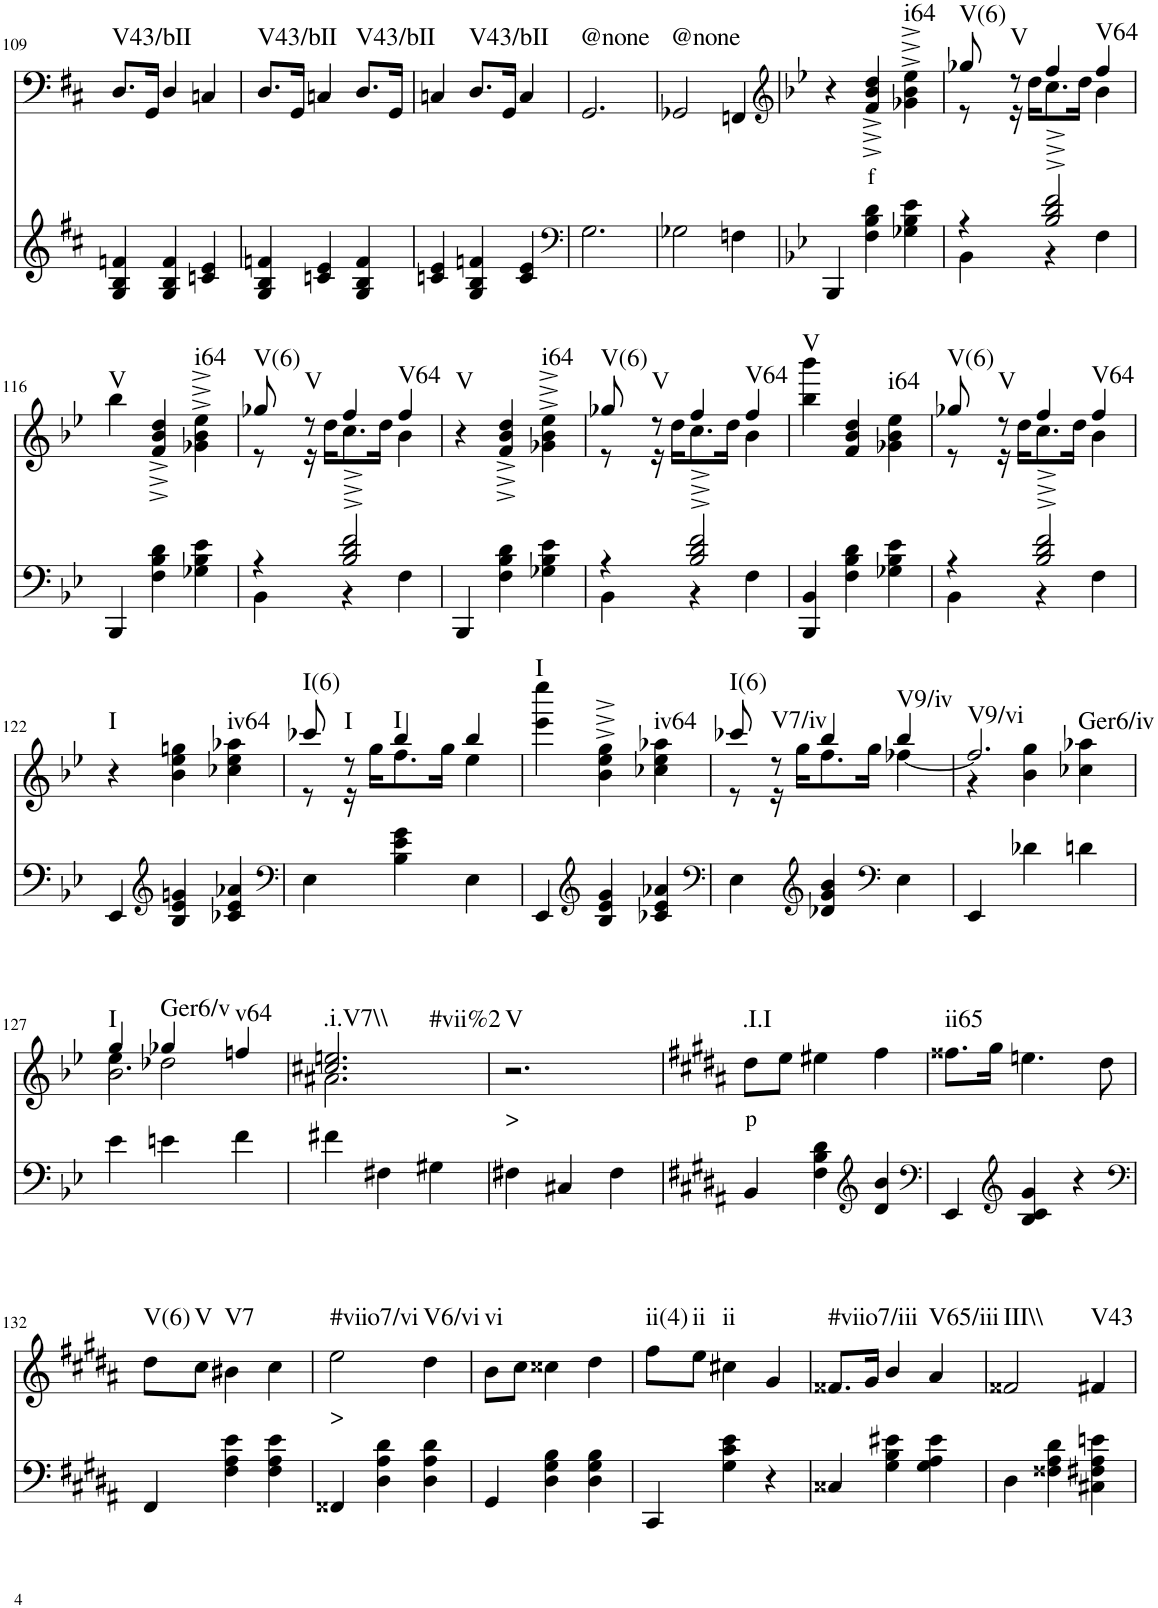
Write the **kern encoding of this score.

**kern	**kern	**text	**harte
*part2	*part1	*part1	*part1
*staff2	*staff1	*staff1	*
*I"Piano	*I"Piano	*	*
*I'Pno	*I'Pno	*	*
!!LO:PB:g=z
*clefG2	*clefF4	*	*
*k[f#c#]	*k[f#c#]	*	*
*M3/4	*M3/4	*	*
=109	=109	=109	=109
!	!	!	!LO:H:kt=V43/bII
4G/ 4B/ 4fn/	8.D/L	.	N
.	16GG/Jk	.	.
4G/ 4B/ 4f/	4D/	.	.
4cn/ 4e/	4Cn/	.	.
=110	=110	=110	=110
!	!	!	!LO:H:kt=V43/bII
4G/ 4B/ 4fn/	8.D/L	.	N
.	16GG/Jk	.	.
4cn/ 4e/	4Cn/	.	.
!	!	!	!LO:H:kt=V43/bII
4G/ 4B/ 4f/	8.D/L	.	N
.	16GG/Jk	.	.
=111	=111	=111	=111
4cn/ 4e/	4Cn/	.	.
!	!	!	!LO:H:kt=V43/bII
4G/ 4B/ 4fn/	8.D/L	.	N
.	16GG/Jk	.	.
4c/ 4e/	4C/	.	.
=112	=112	=112	=112
*clefF4	*	*	*
!	!	!	!LO:H:kt=@none
2.G\	2.GG/	.	N
=113	=113	=113	=113
!	!	!	!LO:H:kt=@none
2G-X\	2GG-X/	.	N
4Fn\	4FFn/	.	.
=114	=114	=114	=114
*	*clefG2	*	*
*k[b-e-]	*k[b-e-]	*	*
4BBB-/	4r	.	.
!	!	!LO:LY:b	!
4F\ 4B-\ 4d\	4f/^ 4b-/^ 4dd/^	f	.
!	!	!	!LO:H:kt=i64
4G-X\ 4B-\ 4e-\	4g-X\^ 4b-\^ 4ee-\^	.	N
=115	=115	=115	=115
*^	*^	*	*
!	!	!	!	!	!LO:H:kt=V(6)
4r	4BB-\	8gg-X/	8r	.	N
!	!	!	!	!	!LO:H:kt=V
.	.	8r	16r	.	N
.	.	.	16dd\KL	.	.
2B-/^ 2d/^ 2f/^	4r	4ff/	8.cc\	.	.
.	.	.	16dd\Jk	.	.
!	!	!	!	!	!LO:H:kt=V64
.	4F\	4ff/	4b-\	.	N
!!LO:LB:g=z
=116	=116	=116	=116	=116	=116
!	!	!	!	!	!LO:H:kt=V
*v	*v	*	*	*	*
*	*v	*v	*	*
4BBB-/	4bb-\	.	N
4F\ 4B-\ 4d\	4f/^ 4b-/^ 4dd/^	.	.
!	!	!	!LO:H:kt=i64
4G-X\ 4B-\ 4e-\	4g-X\^ 4b-\^ 4ee-\^	.	N
=117	=117	=117	=117
*^	*^	*	*
!	!	!	!	!	!LO:H:kt=V(6)
4r	4BB-\	8gg-X/	8r	.	N
!	!	!	!	!	!LO:H:kt=V
.	.	8r	16r	.	N
.	.	.	16dd\KL	.	.
2B-/^ 2d/^ 2f/^	4r	4ff/	8.cc\	.	.
.	.	.	16dd\Jk	.	.
!	!	!	!	!	!LO:H:kt=V64
.	4F\	4ff/	4b-\	.	N
=118	=118	=118	=118	=118	=118
!	!	!	!	!	!LO:H:kt=V
*v	*v	*	*	*	*
*	*v	*v	*	*
4BBB-/	4r	.	N
4F\ 4B-\ 4d\	4f/^ 4b-/^ 4dd/^	.	.
!	!	!	!LO:H:kt=i64
4G-X\ 4B-\ 4e-\	4g-X\^ 4b-\^ 4ee-\^	.	N
=119	=119	=119	=119
*^	*^	*	*
!	!	!	!	!	!LO:H:kt=V(6)
4r	4BB-\	8gg-X/	8r	.	N
!	!	!	!	!	!LO:H:kt=V
.	.	8r	16r	.	N
.	.	.	16dd\KL	.	.
2B-/^ 2d/^ 2f/^	4r	4ff/	8.cc\	.	.
.	.	.	16dd\Jk	.	.
!	!	!	!	!	!LO:H:kt=V64
.	4F\	4ff/	4b-\	.	N
=120	=120	=120	=120	=120	=120
!	!	!	!	!	!LO:H:kt=V
*v	*v	*	*	*	*
*	*v	*v	*	*
4BBB-/ 4BB-/	4bb-\ 4bbb-\	.	N
4F\ 4B-\ 4d\	4f/ 4b-/ 4dd/	.	.
!	!	!	!LO:H:kt=i64
4G-X\ 4B-\ 4e-\	4g-X\ 4b-\ 4ee-\	.	N
=121	=121	=121	=121
*^	*^	*	*
!	!	!	!	!	!LO:H:kt=V(6)
4r	4BB-\	8gg-X/	8r	.	N
!	!	!	!	!	!LO:H:kt=V
.	.	8r	16r	.	N
.	.	.	16dd\KL	.	.
2B-/^ 2d/^ 2f/^	4r	4ff/	8.cc\	.	.
.	.	.	16dd\Jk	.	.
!	!	!	!	!	!LO:H:kt=V64
.	4F\	4ff/	4b-\	.	N
!!LO:LB:g=z
=122	=122	=122	=122	=122	=122
!	!	!	!	!	!LO:H:kt=I
*v	*v	*	*	*	*
*	*v	*v	*	*
4EE-/	4r	.	N
*clefG2	*	*	*
4B-/ 4e-/ 4gn/	4b-\ 4ee-\ 4ggn\	.	.
!	!	!	!LO:H:kt=iv64
4c-X/ 4e-/ 4a-X/	4cc-X\ 4ee-\ 4aa-X\	.	N
=123	=123	=123	=123
*clefF4	*	*	*
*	*^	*	*
!	!	!	!	!LO:H:kt=I(6)
4E-\	8ccc-X/	8r	.	N
!	!	!	!	!LO:H:kt=I
.	8r	16r	.	N
.	.	16gg\KL	.	.
!	!	!	!	!LO:H:kt=I
4B-\ 4e-\ 4g\	4bb-/	8.ff\	.	N
.	.	16gg\Jk	.	.
4E-\	4bb-/	4ee-\	.	.
=124	=124	=124	=124	=124
!	!	!	!	!LO:H:kt=I
*	*v	*v	*	*
4EE-/	4eee-\ 4eeee-\	.	N
*clefG2	*	*	*
4B-/ 4e-/ 4g/	4b-\^ 4ee-\^ 4gg\^	.	.
!	!	!	!LO:H:kt=iv64
4c-X/ 4e-/ 4a-X/	4cc-X\ 4ee-\ 4aa-X\	.	N
=125	=125	=125	=125
*clefF4	*	*	*
*	*^	*	*
!	!	!	!	!LO:H:kt=I(6)
4E-\	8ccc-X/	8r	.	N
!	!	!	!	!LO:H:kt=V7/iv
.	8r	16r	.	N
.	.	16gg\KL	.	.
*clefG2	*	*	*	*
4d-X/ 4g/ 4b-/	4bb-/	8.ff\	.	.
.	.	16gg\Jk	.	.
*clefF4	*	*	*	*
!	!	!	!	!LO:H:kt=V9/iv
4E-\	4bb-/	[4ff-X\	.	N
=126	=126	=126	=126	=126
!	!	!	!	!LO:H:n=1:kt=V9/vi
!	!	!	!	!LO:H:n=2:kt=Ger6/iv
4EE-/	2.ff-/]	4r	.	N N
4d-X\	.	4b-\ 4gg\	.	.
4dn\	.	4cc-X\ 4aa-X\	.	.
!!LO:LB:g=z
=127	=127	=127	=127	=127
*	*	*^	*	*
!	!	!	!	!	!LO:H:kt=I
4e-\	4gg/	4ee-\	2.b-\	.	N
!	!	!	!	!	!LO:H:kt=Ger6/v
4en\	4gg-X/	2dd-X\	.	.	N
!	!	!	!	!	!LO:H:kt=v64
4f\	4ffn/	.	.	.	N
*	*	*v	*v	*	*
=128	=128	=128	=128	=128
!	!	!	!	!LO:H:n=1:kt=.i.V7\\
!	!	!	!	!LO:H:n=2:kt=#vii%2
4f#X\	2.cc#X/ 2.een/	2.a#X\	.	N N
4F#X\	.	.	.	.
4G#X\	.	.	.	.
*	*v	*v	*	*
=129	=129	=129	=129
!	!	!LO:LY:b	!LO:H:kt=V
4F#X\	2.r	>	N
4C#X/	.	.	.
4F#\	.	.	.
=130	=130	=130	=130
*k[f#c#g#d#a#]	*k[f#c#g#d#a#]	*	*
!	!	!LO:LY:b	!LO:H:kt=.I.I
4BB/	8dd#\L	p	N
.	8ee\J	.	.
4F#\ 4B\ 4d#\	4ee#X\	.	.
*clefG2	*	*	*
4d#/ 4b/	4ff#\	.	.
=131	=131	=131	=131
*clefF4	*	*	*
!	!	!	!LO:H:kt=ii65
4EE/	8.ff##X\L	.	N
.	16gg#\Jk	.	.
*clefG2	*	*	*
4B/ 4c#/ 4g#/	4.een\	.	.
4r	.	.	.
.	8dd#\	.	.
!!LO:LB:g=z
=132	=132	=132	=132
*clefF4	*	*	*
!	!	!	!LO:H:kt=V(6)
4FF#/	8dd#\L	.	N
!	!	!	!LO:H:kt=V
.	8cc#\J	.	N
!	!	!	!LO:H:kt=V7
4F#\ 4A#\ 4e\	4b#X\	.	N
4F#\ 4A#\ 4e\	4cc#\	.	.
=133	=133	=133	=133
!	!	!LO:LY:b	!LO:H:kt=#viio7/vi
4FF##X/	2ee\	>	N
4D#\ 4A#\ 4d#\	.	.	.
!	!	!	!LO:H:kt=V6/vi
4D#\ 4A#\ 4d#\	4dd#\	.	N
=134	=134	=134	=134
!	!	!	!LO:H:kt=vi
4GG#/	8b\L	.	N
.	8cc#\J	.	.
4D#\ 4G#\ 4B\	4cc##X\	.	.
4D#\ 4G#\ 4B\	4dd#\	.	.
=135	=135	=135	=135
!	!	!	!LO:H:kt=ii(4)
4CC#/	8ff#\L	.	N
!	!	!	!LO:H:kt=ii
.	8ee\J	.	N
!	!	!	!LO:H:kt=ii
4G#\ 4c#\ 4e\	4cc#X\	.	N
4r	4g#/	.	.
=136	=136	=136	=136
!	!	!	!LO:H:kt=#viio7/iii
4C##X/	8.f##X/L	.	N
.	16g#/Jk	.	.
4G#\ 4B\ 4e#X\	4b/	.	.
!	!	!	!LO:H:kt=V65/iii
4G#\ 4A#\ 4e#\	4a#/	.	N
=137	=137	=137	=137
!	!	!	!LO:H:kt=III\\
4D#\	2f##X/	.	N
4F##X\ 4A#\ 4d#\	.	.	.
!	!	!	!LO:H:kt=V43
4C#X\ 4F#X\ 4A#\ 4en\	4f#X/	.	N
=	=	=	=
*-	*-	*-	*-
